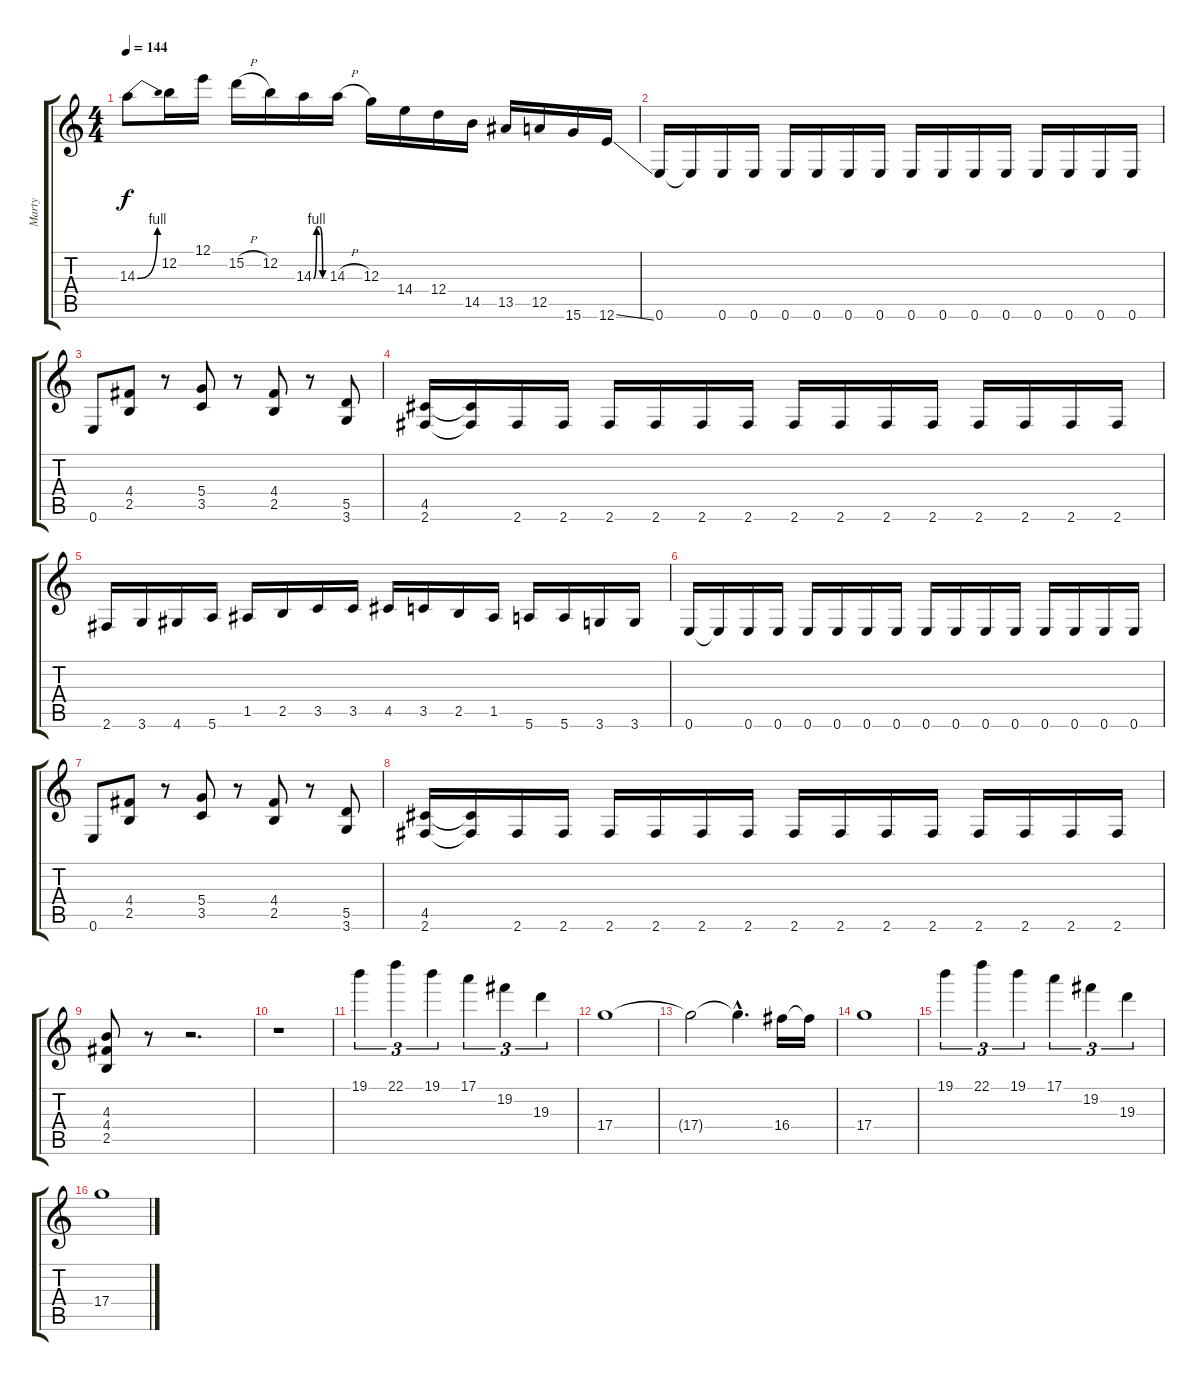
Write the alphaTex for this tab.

\track ("Marty" "Marty") {instrument distortionguitar}
\staff {score tabs}
\tuning (E4 B3 G3 D3 A2 E2) {hide}
\ts (4 4)
\tempo 144
\clef g2
\ks c
14.3{be (bend 0 0 60 4)}.8{dy f} 12.2.16 12.1.16 15.2{h}.16 12.2.16 14.3{be (custom 0 0 15 4 30 4 45 0 60 0)}.16 14.3{h}.16 12.3.16 14.4.16 12.4.16 14.5.16 13.5.16 12.5.16 15.6.16 12.6{ss}.16 |
0.6.16 0.6{t}.16 0.6.16 0.6.16 0.6.16 0.6.16 0.6.16 0.6.16 0.6.16 0.6.16 0.6.16 0.6.16 0.6.16 0.6.16 0.6.16 0.6.16 |
0.6.8 (4.4 2.5).8 r.8 (5.4 3.5).8 r.8 (4.4 2.5).8 r.8 (5.5 3.6).8 |
(4.5 2.6).16 (4.5{t} 2.6{t}).16 2.6.16 2.6.16 2.6.16 2.6.16 2.6.16 2.6.16 2.6.16 2.6.16 2.6.16 2.6.16 2.6.16 2.6.16 2.6.16 2.6.16 |
2.6.16 3.6.16 4.6.16 5.6.16 1.5.16 2.5.16 3.5.16 3.5.16 4.5.16 3.5.16 2.5.16 1.5.16 5.6.16 5.6.16 3.6.16 3.6.16 |
0.6.16 0.6{t}.16 0.6.16 0.6.16 0.6.16 0.6.16 0.6.16 0.6.16 0.6.16 0.6.16 0.6.16 0.6.16 0.6.16 0.6.16 0.6.16 0.6.16 |
0.6.8 (4.4 2.5).8 r.8 (5.4 3.5).8 r.8 (4.4 2.5).8 r.8 (5.5 3.6).8 |
(4.5 2.6).16 (4.5{t} 2.6{t}).16 2.6.16 2.6.16 2.6.16 2.6.16 2.6.16 2.6.16 2.6.16 2.6.16 2.6.16 2.6.16 2.6.16 2.6.16 2.6.16 2.6.16 |
(4.3 4.4 2.5).8 r.8 r.2{d} |
r.1 |
19.1.4{tu (3 2)} 22.1.4{tu (3 2)} 19.1.4{tu (3 2)} 17.1.4{tu (3 2)} 19.2.4{tu (3 2)} 19.3.4{tu (3 2)} |
17.4.1 |
17.4{t}.2 17.4{hac t}.4{d} 16.4.16 16.4{t}.16 |
17.4.1 |
19.1.4{tu (3 2)} 22.1.4{tu (3 2)} 19.1.4{tu (3 2)} 17.1.4{tu (3 2)} 19.2.4{tu (3 2)} 19.3.4{tu (3 2)} |
17.4.1
